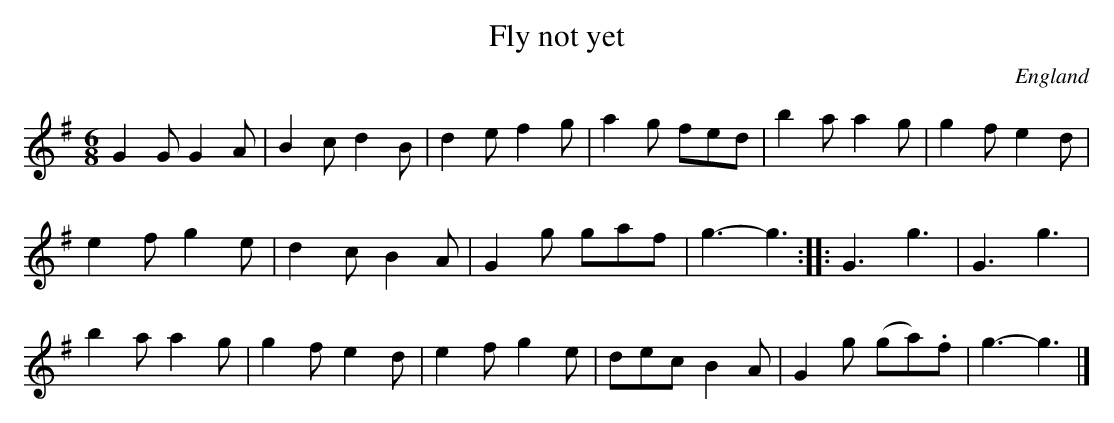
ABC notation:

X:1
T:Fly not yet
L:1/8
M:6/8
O:England
K:G major
G2G G2A | B2c d2B | d2e f2g | a2g fed | b2a a2g | g2f e2d |
e2f g2e | d2c B2A | G2g gaf | g3-g3 ::  G3 g3 | G3 g3 |
b2a a2g | g2f e2d | e2f g2e | dec B2A | G2g (ga).f | g3-g3 |]
